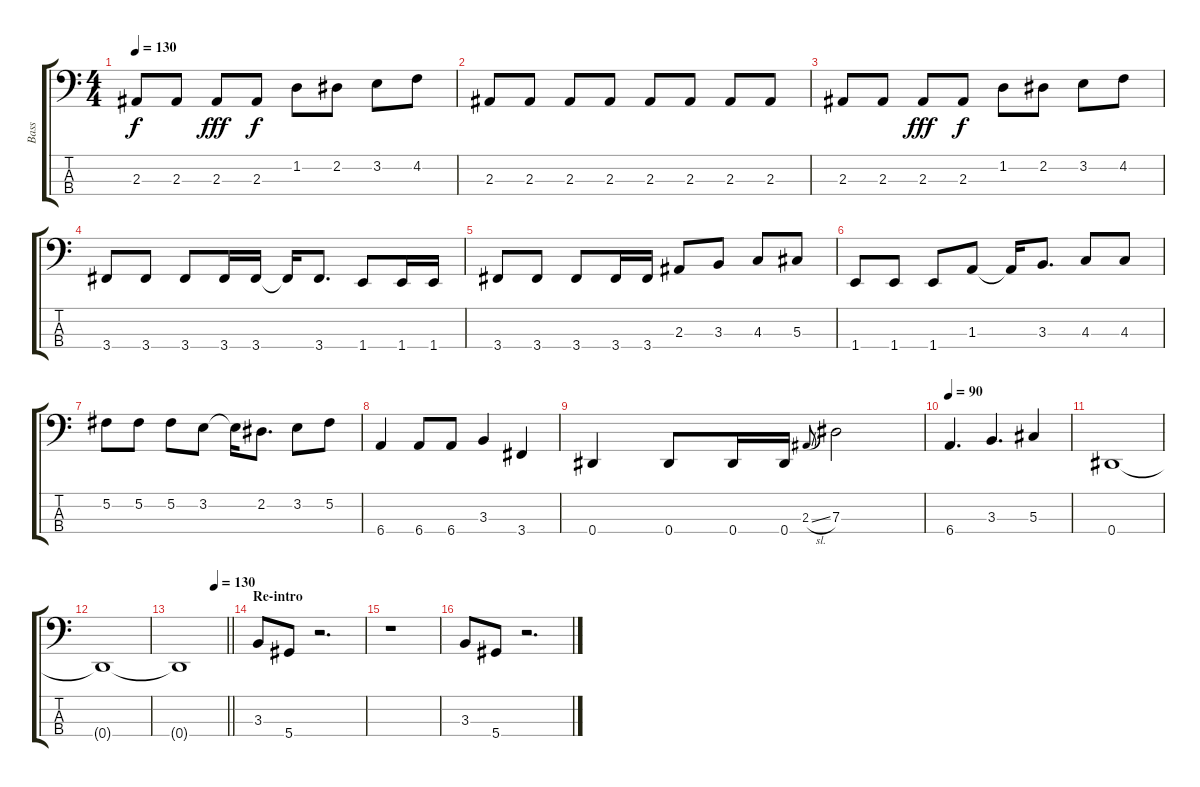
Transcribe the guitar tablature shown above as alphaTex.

\track ("Bass" "Bass") {instrument electricbassfinger}
\staff {score tabs}
\tuning (Gb2 Db2 Ab1 Eb1) {hide}
\ts (4 4)
\tempo 130
\clef f4
\ks c
2.3.8{dy f} 2.3.8 2.3.8{dy fff} 2.3.8{dy f} 1.2.8 2.2.8 3.2.8 4.2.8 |
2.3.8 2.3.8 2.3.8 2.3.8 2.3.8 2.3.8 2.3.8 2.3.8 |
2.3.8 2.3.8 2.3.8{dy fff} 2.3.8{dy f} 1.2.8 2.2.8 3.2.8 4.2.8 |
3.4.8 3.4.8 3.4.8 3.4.16 3.4.16 3.4{t}.16 3.4.8{d} 1.4.8 1.4.16 1.4.16 |
3.4.8 3.4.8 3.4.8 3.4.16 3.4.16 2.3.8 3.3.8 4.3.8 5.3.8 |
1.4.8 1.4.8 1.4.8 1.3.8 1.3{t}.16 3.3.8{d} 4.3.8 4.3.8 |
5.2.8 5.2.8 5.2.8 3.2.8 3.2{t}.16 2.2.8{d} 3.2.8 5.2.8 |
6.4.4 6.4.8 6.4.8 3.3.4 3.4.4 |
0.4.4 0.4.8 0.4.16 0.4.16 2.3{sl}.8{gr onbeat} 7.3.2 |
\tempo 90
6.4.4{d} 3.3.4{d} 5.3.4 |
0.4.1 |
0.4{t}.1 |
\tempo (130 0.75)
\barLineRight lightlight
0.4{t}.1 |
\section ("" "Re-intro")
3.3.8 5.4.8 r.2{d} |
r.1 |
3.3.8 5.4.8 r.2{d}
